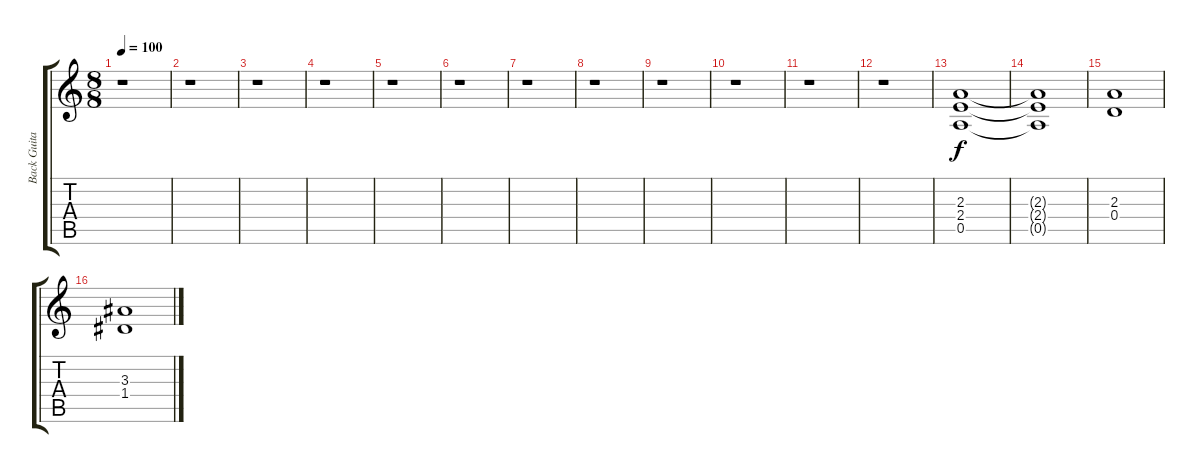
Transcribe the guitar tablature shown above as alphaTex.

\track ("Back Guitar" "Back Guita") {instrument distortionguitar}
\staff {score tabs}
\tuning (E4 B3 G3 D3 A2 E2) {hide}
\ts (8 8)
\tempo 100
\clef g2
\ks c
r.1{dy f} |
r.1 |
r.1 |
r.1 |
r.1 |
r.1 |
r.1 |
r.1 |
r.1 |
r.1 |
r.1 |
r.1 |
(2.3 2.4 0.5).1 |
(2.3{t} 2.4{t} 0.5{t}).1 |
(2.3 0.4).1 |
(3.3 1.4).1
